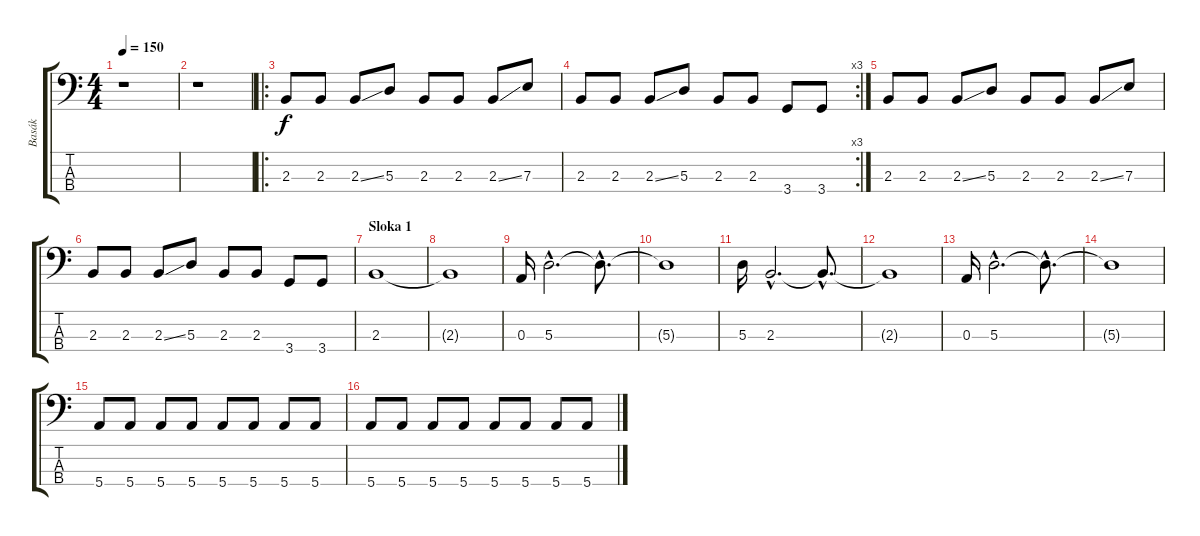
\track ("Basák" "Basák") {instrument slapbass1}
\staff {score tabs}
\tuning (G2 D2 A1 E1) {hide}
\ts (4 4)
\tempo 150
\clef f4
\ks c
r.1{dy f} |
r.1 |
\ro
2.3.8 2.3.8 2.3{ss}.8 5.3.8 2.3.8 2.3.8 2.3{ss}.8 7.3.8 |
\rc 3
2.3.8 2.3.8 2.3{ss}.8 5.3.8 2.3.8 2.3.8 3.4.8 3.4.8 |
2.3.8 2.3.8 2.3{ss}.8 5.3.8 2.3.8 2.3.8 2.3{ss}.8 7.3.8 |
2.3.8 2.3.8 2.3{ss}.8 5.3.8 2.3.8 2.3.8 3.4.8 3.4.8 |
\section ("" "Sloka 1")
2.3.1 |
2.3{t}.1 |
0.3.16 5.3{hac}.2{d} 5.3{hac t}.8{d} |
5.3{t}.1 |
5.3.16 2.3{hac}.2{d} 2.3{hac t}.8{d} |
2.3{t}.1 |
0.3.16 5.3{hac}.2{d} 5.3{hac t}.8{d} |
5.3{t}.1 |
5.4.8 5.4.8 5.4.8 5.4.8 5.4.8 5.4.8 5.4.8 5.4.8 |
5.4.8 5.4.8 5.4.8 5.4.8 5.4.8 5.4.8 5.4.8 5.4.8
